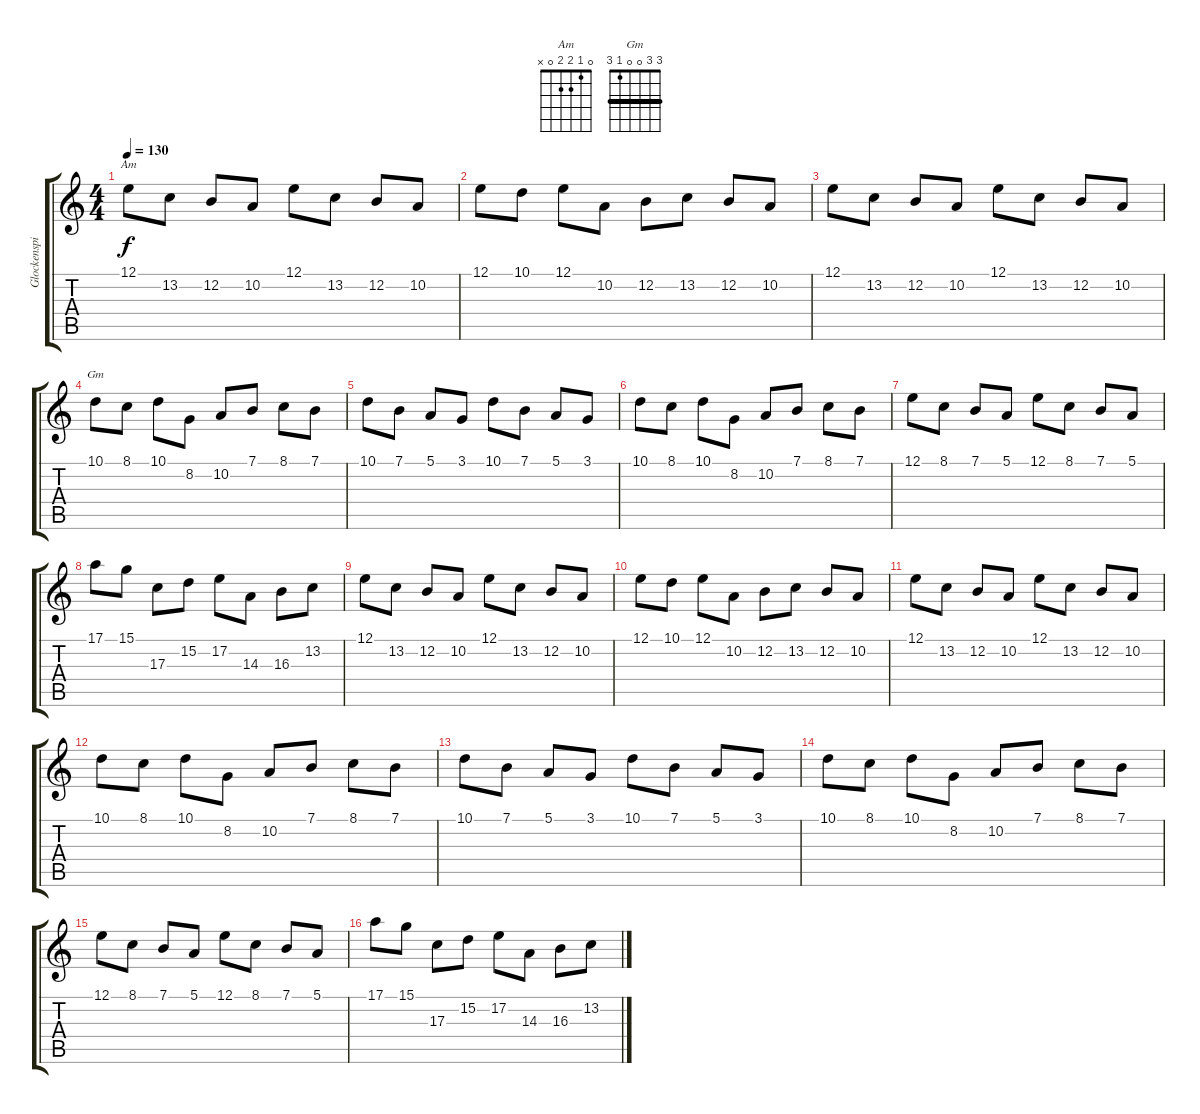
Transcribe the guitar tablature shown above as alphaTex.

\track ("Glockenspiel" "Glockenspi") {instrument glockenspiel}
\staff {score tabs}
\tuning (E4 B3 G3 D3 A2 E2) {hide}
\chord ("Am" 0 1 2 2 0 x)
\chord ("Gm" 3 3 0 0 1 3) {barre 3}
\ts (4 4)
\tempo 130
\clef g2
\ks c
12.1.8{ch "Am" dy f} 13.2.8 12.2.8 10.2.8 12.1.8 13.2.8 12.2.8 10.2.8 |
12.1.8 10.1.8 12.1.8 10.2.8 12.2.8 13.2.8 12.2.8 10.2.8 |
12.1.8 13.2.8 12.2.8 10.2.8 12.1.8 13.2.8 12.2.8 10.2.8 |
10.1.8{ch "Gm"} 8.1.8 10.1.8 8.2.8 10.2.8 7.1.8 8.1.8 7.1.8 |
10.1.8 7.1.8 5.1.8 3.1.8 10.1.8 7.1.8 5.1.8 3.1.8 |
10.1.8 8.1.8 10.1.8 8.2.8 10.2.8 7.1.8 8.1.8 7.1.8 |
12.1.8 8.1.8 7.1.8 5.1.8 12.1.8 8.1.8 7.1.8 5.1.8 |
17.1.8 15.1.8 17.3.8 15.2.8 17.2.8 14.3.8 16.3.8 13.2.8 |
12.1.8 13.2.8 12.2.8 10.2.8 12.1.8 13.2.8 12.2.8 10.2.8 |
12.1.8 10.1.8 12.1.8 10.2.8 12.2.8 13.2.8 12.2.8 10.2.8 |
12.1.8 13.2.8 12.2.8 10.2.8 12.1.8 13.2.8 12.2.8 10.2.8 |
10.1.8 8.1.8 10.1.8 8.2.8 10.2.8 7.1.8 8.1.8 7.1.8 |
10.1.8 7.1.8 5.1.8 3.1.8 10.1.8 7.1.8 5.1.8 3.1.8 |
10.1.8 8.1.8 10.1.8 8.2.8 10.2.8 7.1.8 8.1.8 7.1.8 |
12.1.8 8.1.8 7.1.8 5.1.8 12.1.8 8.1.8 7.1.8 5.1.8 |
17.1.8 15.1.8 17.3.8 15.2.8 17.2.8 14.3.8 16.3.8 13.2.8
